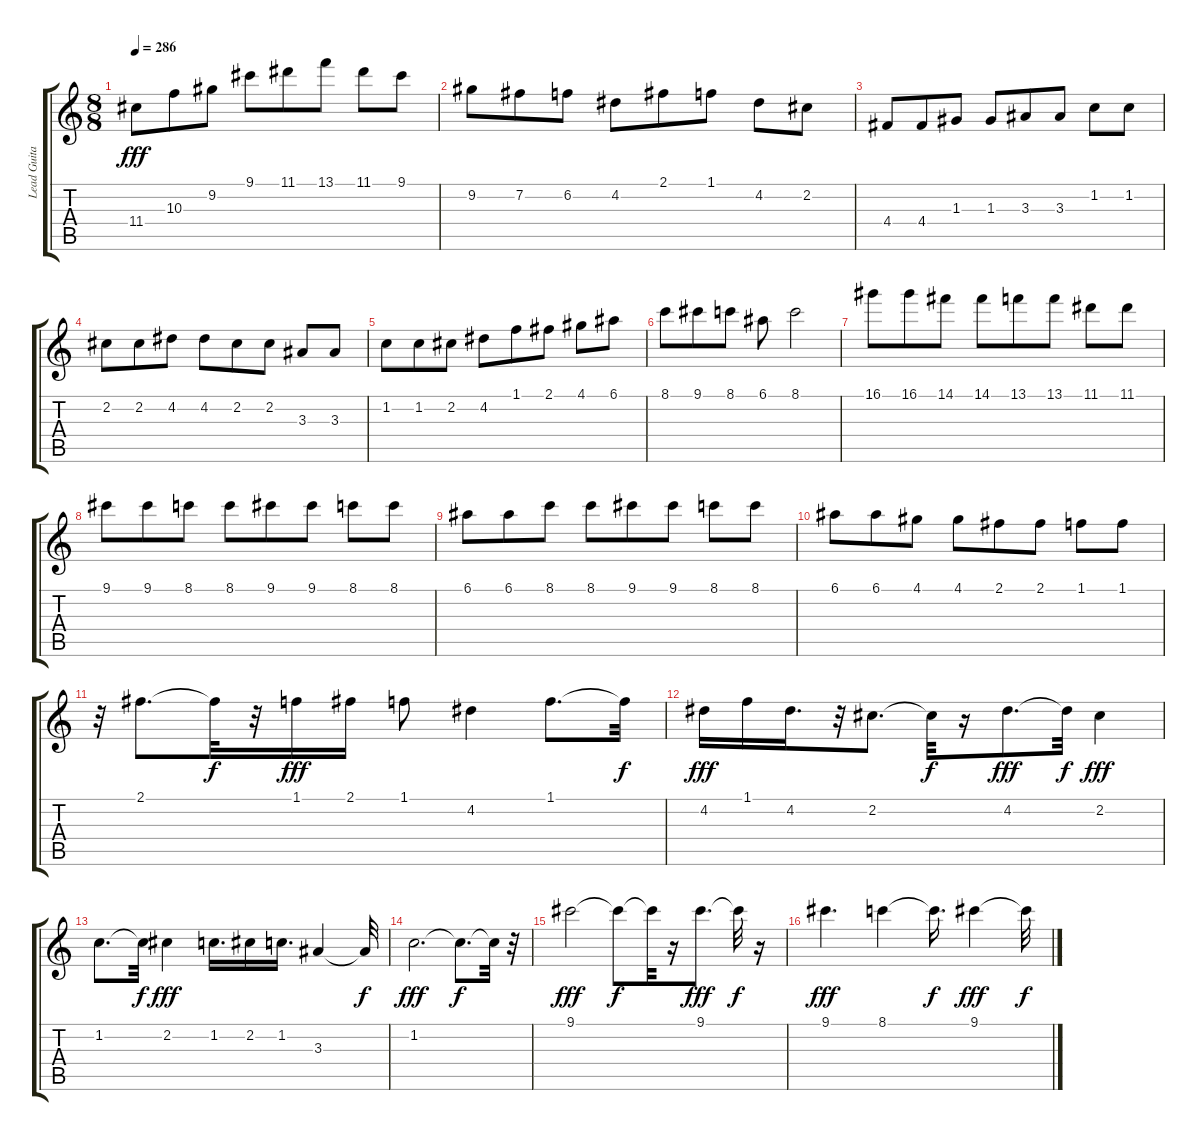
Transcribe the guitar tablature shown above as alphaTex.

\track ("Lead Guitar" "Lead Guita") {instrument distortionguitar}
\staff {score tabs}
\tuning (E4 B3 G3 D3 A2 E2) {hide}
\ts (8 8)
\tempo 286
\clef g2
\ks c
11.4.8{dy fff} 10.3.8 9.2.8 9.1.8 11.1.8 13.1.8 11.1.8 9.1.8 |
9.2.8 7.2.8 6.2.8 4.2.8 2.1.8 1.1.8 4.2.8 2.2.8 |
4.4.8 4.4.8 1.3.8 1.3.8 3.3.8 3.3.8 1.2.8 1.2.8 |
2.2.8 2.2.8 4.2.8 4.2.8 2.2.8 2.2.8 3.3.8 3.3.8 |
1.2.8 1.2.8 2.2.8 4.2.8 1.1.8 2.1.8 4.1.8 6.1.8 |
8.1.8 9.1.8 8.1.8 6.1.8 8.1.2 |
16.1.8 16.1.8 14.1.8 14.1.8 13.1.8 13.1.8 11.1.8 11.1.8 |
9.1.8 9.1.8 8.1.8 8.1.8 9.1.8 9.1.8 8.1.8 8.1.8 |
6.1.8 6.1.8 8.1.8 8.1.8 9.1.8 9.1.8 8.1.8 8.1.8 |
6.1.8 6.1.8 4.1.8 4.1.8 2.1.8 2.1.8 1.1.8 1.1.8 |
r.32 2.1.8{d} 2.1{t}.32{dy f} r.32 1.1.16{dy fff} 2.1.16 1.1.8 4.2.4 1.1.8{d} 1.1{t}.32{dy f} |
4.2.16{dy fff} 1.1.16 4.2.16{d} r.32 2.2.8{d} 2.2{t}.32{dy f} r.16 4.2.8{d dy fff} 4.2{t}.32{dy f} 2.2.4{dy fff} |
1.2.8{d} 1.2{t}.32{dy f} 2.2.4{dy fff} 1.2.16{d} 2.2.16 1.2.16{d} 3.3.4 3.3{t}.32{dy f} |
1.2.2{d dy fff} 1.2{t}.8{d dy f} 1.2{t}.32 r.32 |
9.1.2{dy fff} 9.1{t}.8{dy f} 9.1{t}.32 r.16 9.1.8{d dy fff} 9.1{t}.32{dy f} r.16 |
9.1.4{d dy fff} 8.1.4 8.1{t}.16{d dy f} 9.1.4{dy fff} 9.1{t}.32{dy f}
